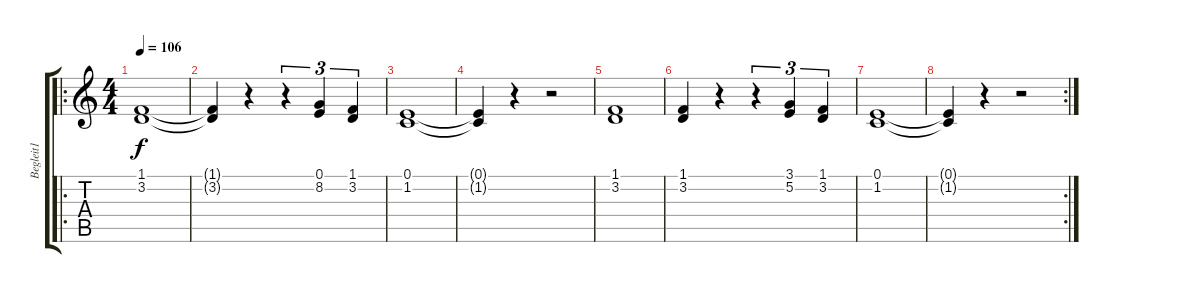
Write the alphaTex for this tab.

\track ("Begleit1" "Begleit1") {instrument lead1square bank 7}
\staff {score tabs}
\tuning (E4 B3 G3 D3 A2 E2) {hide}
\ro
\ts (4 4)
\tempo 106
\clef g2
\ks c
(1.1 3.2).1{dy f} |
(1.1{t} 3.2{t}).4 r.4 r.4{tu (3 2)} (0.1 8.2).4{tu (3 2)} (1.1 3.2).4{tu (3 2)} |
(0.1 1.2).1 |
(0.1{t} 1.2{t}).4 r.4 r.2 |
(1.1 3.2).1 |
(1.1 3.2).4 r.4 r.4{tu (3 2)} (3.1 5.2).4{tu (3 2)} (1.1 3.2).4{tu (3 2)} |
(0.1 1.2).1 |
\rc 2
(0.1{t} 1.2{t}).4 r.4 r.2
